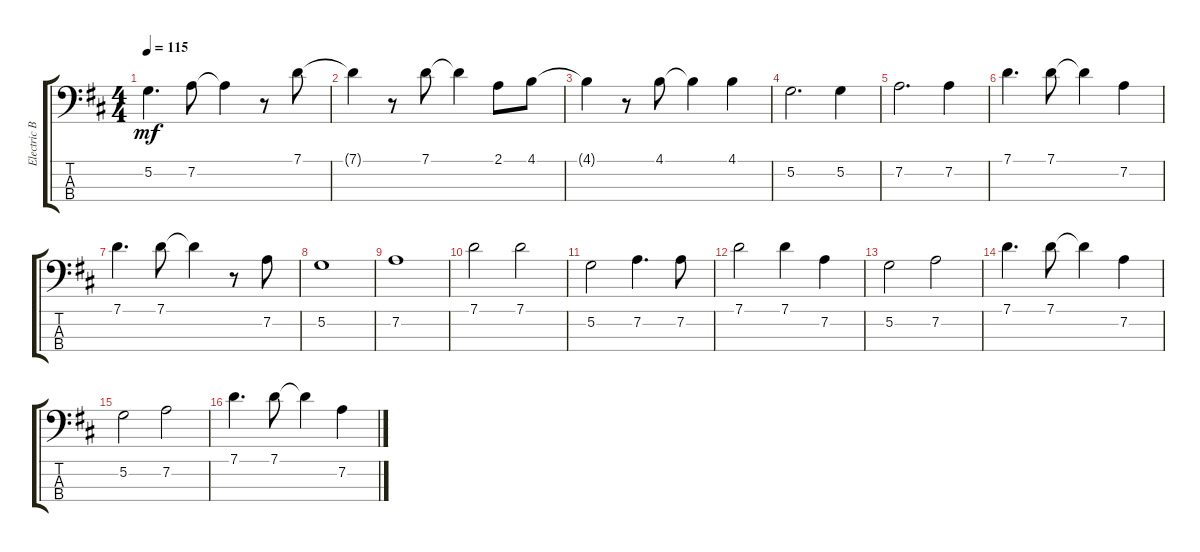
\track ("Electric Bass (finger)" "Electric B") {instrument electricbassfinger}
\staff {score tabs}
\tuning (G2 D2 A1 E1) {hide}
\ts (4 4)
\tempo 115
\clef f4
\ks bminor
5.2.4{d dy mf} 7.2.8 7.2{t}.4 r.8 7.1.8 |
7.1{t}.4 r.8 7.1.8 7.1{t}.4 2.1.8 4.1.8 |
4.1{t}.4 r.8 4.1.8 4.1{t}.4 4.1.4 |
5.2.2{d} 5.2.4 |
7.2.2{d} 7.2.4 |
7.1.4{d} 7.1.8 7.1{t}.4 7.2.4 |
7.1.4{d} 7.1.8 7.1{t}.4 r.8 7.2.8 |
5.2.1 |
7.2.1 |
7.1.2 7.1.2 |
5.2.2 7.2.4{d} 7.2.8 |
7.1.2 7.1.4 7.2.4 |
5.2.2 7.2.2 |
7.1.4{d} 7.1.8 7.1{t}.4 7.2.4 |
5.2.2 7.2.2 |
7.1.4{d} 7.1.8 7.1{t}.4 7.2.4
